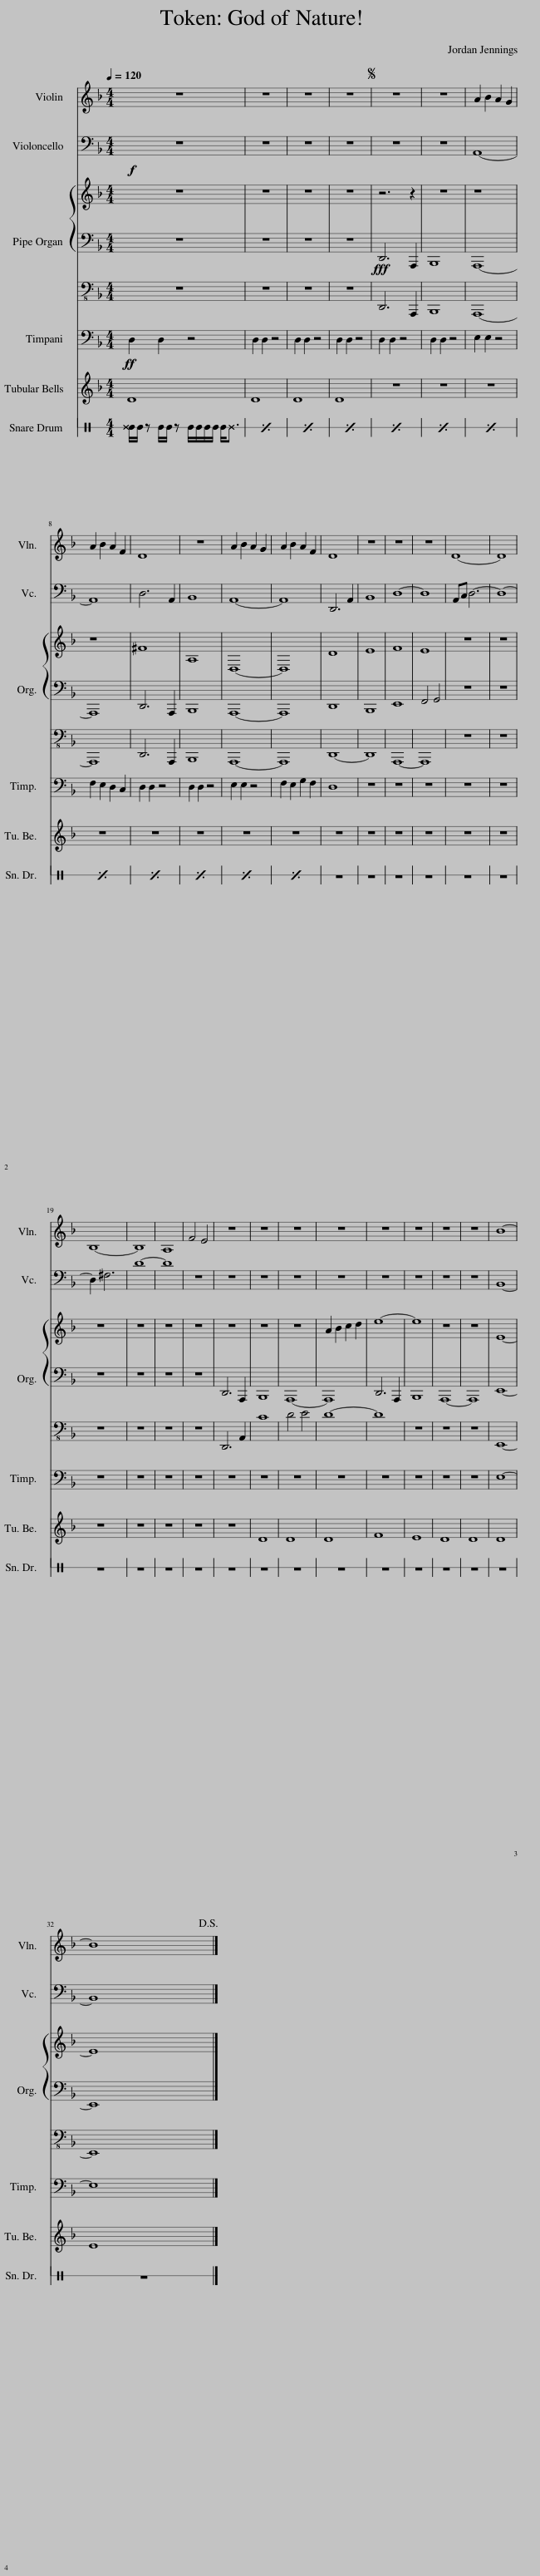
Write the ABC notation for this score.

X:1
%%score 1 2 { 3 | 4 | 5 } 6 7 8
L:1/8
Q:1/4=120
M:4/4
I:linebreak $
K:F
V:1 treble
V:2 bass
V:3 treble
V:4 bass
V:5 bass-8
V:6 bass
V:7 treble
V:8 perc stafflines=1
K:none
V:1
 z8 | z8 | z8 | z8 |S z8 | %5
 z8 | A2 B2 A2 G2 |$ A2 B2 A2 F2 | D8 | z8 | %10
 A2 B2 A2 G2 | A2 B2 A2 F2 | D8 | z8 | z8 | %15
 z8 | D8- | D8 |$ B,8- | B,8 | %20
 A,8 | F4 E4 | z8 | z8 | z8 | %25
 z8 | z8 | z8 | z8 | z8 | %30
 B8- |$ B8!D.S.! |] %32
V:2
!f! z8 | z8 | z8 | z8 | z8 | %5
 z8 | A,,8- |$ A,,8 | D,6 A,,2 | B,,8 | %10
 A,,8- | A,,8 | D,,6 A,,2 | B,,8 | D,8- | %15
 D,8 | A,,C, D,6- | D,8- |$ D,2 ^F,6 | D8- | %20
 D8 | z8 | z8 | z8 | z8 | %25
 z8 | z8 | z8 | z8 | z8 | %30
 B,,8- |$ B,,8 |] %32
V:3
 z8 | z8 | z8 | z8 | z6 z2 | %5
 z8 | z8 |$ z8 | ^F8 | A,8 | %10
 D,8- | D,8 | D8 | E8 | F8 | %15
 E8 | z8 | z8 |$ z8 | z8 | %20
 z8 | z8 | z8 | z8 | z8 | %25
 A2 B2 c2 d2 | e8- | e8 | z8 | z8 | %30
 E8- |$ E8 |] %32
V:4
 z8 | z8 | z8 | z8 |!fff! D,,6 A,,,2 | %5
 B,,,8 | A,,,8- |$ A,,,8 | D,,6 A,,,2 | B,,,8 | %10
 A,,,8- | A,,,8 | D,,8 | B,,,8 | E,,8 | %15
 F,,4 G,,4 | z8 | z8 |$ z8 | z8 | %20
 z8 | z8 | D,,6 A,,,2 | B,,,8 | A,,,8- | %25
 A,,,8 | D,,6 A,,,2 | B,,,8 | A,,,8- | A,,,8 | %30
 E,,8- |$ E,,8 |] %32
V:5
 z8 | z8 | z8 | z8 | D,,6 A,,,2 | %5
 B,,,8 | A,,,8- |$ A,,,8 | D,,6 A,,,2 | B,,,8 | %10
 A,,,8- | A,,,8 | D,,8- | D,,8 | A,,,8- | %15
 A,,,8 | z8 | z8 |$ z8 | z8 | %20
 z8 | z8 | D,,6 A,,2 | C8 | D4 E4 | %25
 D8- | D8 | z8 | z8 | z8 | %30
 E,,8- |$ E,,8 |] %32
V:6
!ff! D,2 D,2 z4 | D,2 D,2 z4 | D,2 D,2 z4 | D,2 D,2 z4 | D,2 D,2 z4 | %5
 D,2 D,2 z4 | E,2 E,2 z4 |$ F,2 E,2 D,2 C,2 | D,2 D,2 z4 | D,2 D,2 z4 | %10
 E,2 E,2 z4 | F,2 E,2 G,2 F,2 | D,8 | z8 | z8 | %15
 z8 | z8 | z8 |$ z8 | z8 | %20
 z8 | z8 | z8 | z8 | z8 | %25
 z8 | z8 | z8 | z8 | z8 | %30
 E,8- |$ E,8 |] %32
V:7
 D8 | D8 | D8 | D8 | z8 | %5
 z8 | z8 |$ z8 | z8 | z8 | %10
 z8 | z8 | z8 | z8 | z8 | %15
 z8 | z8 | z8 |$ z8 | z8 | %20
 z8 | z8 | z8 | D8 | D8 | %25
 D8 | F8 | E8 | D8 | D8 | %30
 D8 |$ E8 |] %32
V:8
[K:C] [^EE]/E/ z E/E/ z E/E/E/E/ E<^E | x8 | x8 | x8 | x8 | %5
 x8 | x8 |$ x8 | x8 | x8 | %10
 x8 | x8 | z8 | z8 | z8 | %15
 z8 | z8 | z8 |$ z8 | z8 | %20
 z8 | z8 | z8 | z8 | z8 | %25
 z8 | z8 | z8 | z8 | z8 | %30
 z8 |$ z8 |] %32
